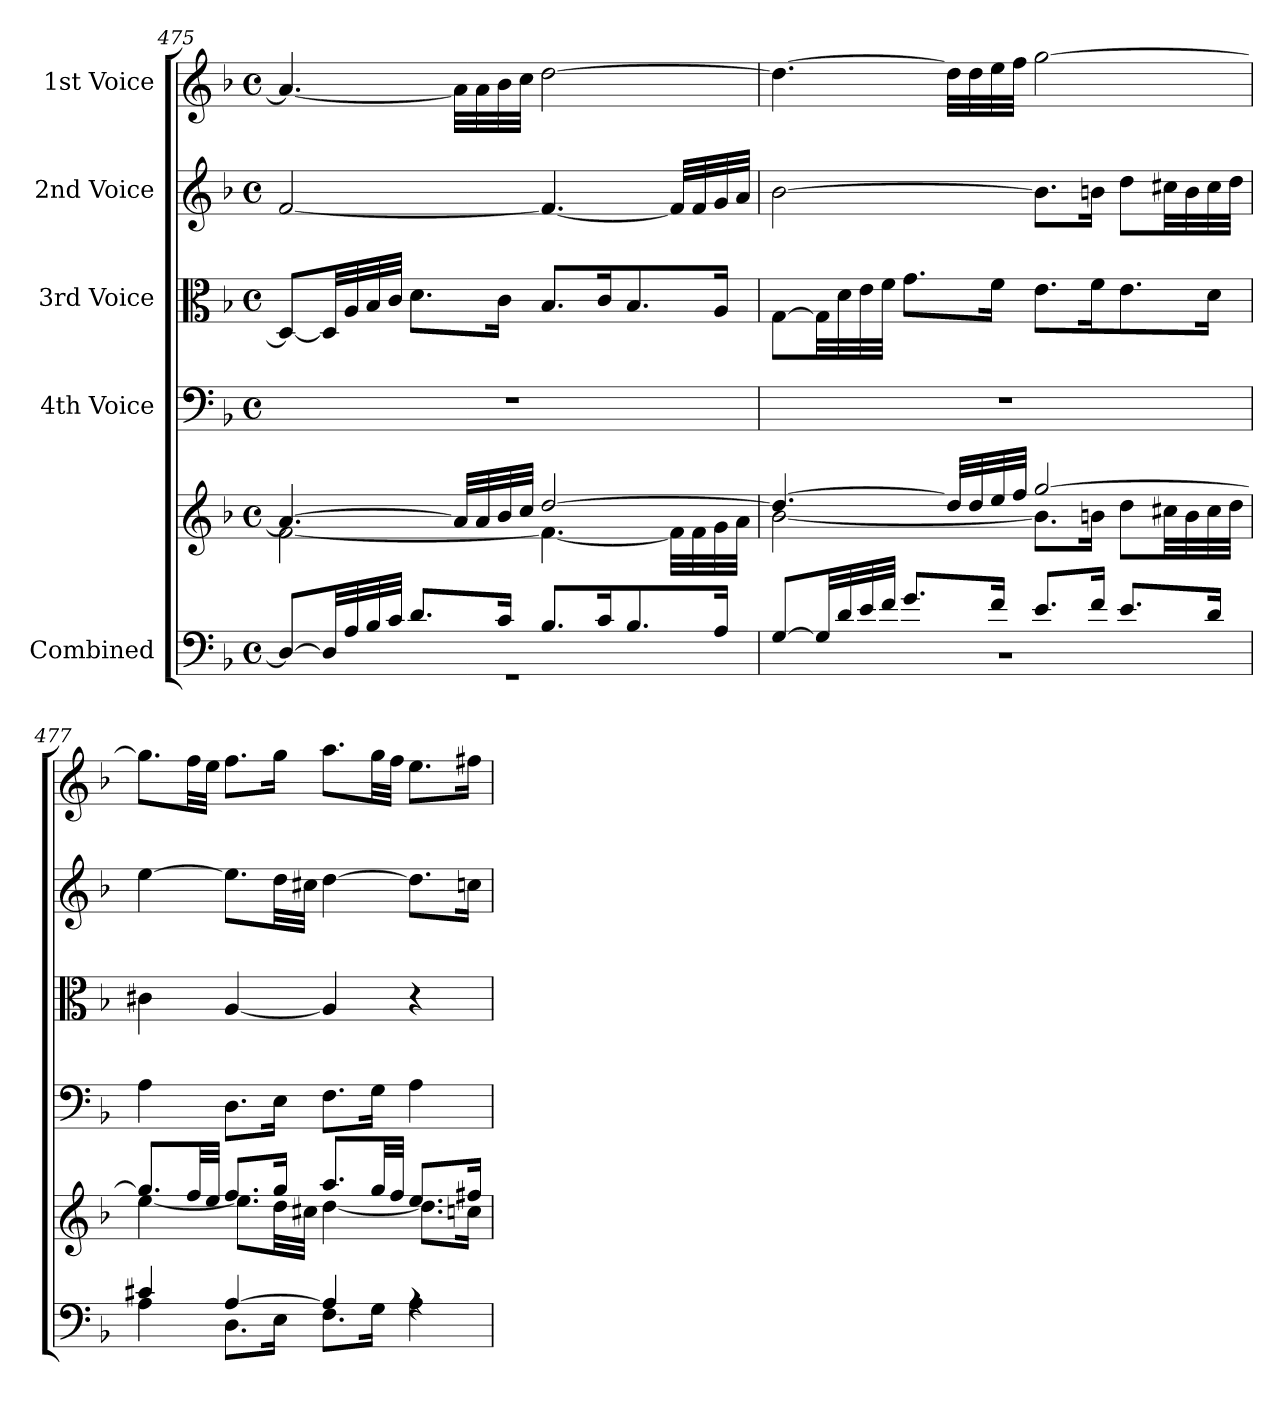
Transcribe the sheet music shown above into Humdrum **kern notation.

**kern	**kern	**kern	**kern	**kern	**kern
*part5	*part5	*part4	*part3	*part2	*part1
*staff6	*staff5	*staff4	*staff3	*staff2	*staff1
*I"Combined	*	*I"4th Voice	*I"3rd Voice	*I"2nd Voice	*I"1st Voice
!!LO:PB:g=z
*clefF4	*clefG2	*clefF4	*clefC3	*clefG2	*clefG2
*k[b-]	*k[b-]	*k[b-]	*k[b-]	*k[b-]	*k[b-]
*M4/4	*M4/4	*M4/4	*M4/4	*M4/4	*M4/4
*met(c)	*met(c)	*met(c)	*met(c)	*met(c)	*met(c)
=475	=475	=475	=475	=475	=475
*^	*^	*	*	*	*
8D/L_	1r	4.a/_	[2f\	1r	8D/L_	[2f/	4.a/_
32D/LL]	.	.	.	.	32D/LL]	.	.
32A/	.	.	.	.	32A/	.	.
32B-/	.	.	.	.	32B-/	.	.
32c/JJJ	.	.	.	.	32c/JJJ	.	.
8.d/L	.	.	.	.	8.d\L	.	.
.	.	32a/LLL]	.	.	.	.	32a\LLL]
.	.	32a/	.	.	.	.	32a\
16c/Jk	.	32b-/	.	.	16c\Jk	.	32b-\
.	.	32cc/JJJ	.	.	.	.	32cc\JJJ
8.B-/L	.	[2dd/	4.f\_	.	8.B-/L	4.f/_	[2dd\
16c/K	.	.	.	.	16c/K	.	.
8.B-/	.	.	.	.	8.B-/	.	.
.	.	.	32f\LLL]	.	.	32f/LLL]	.
.	.	.	32f\	.	.	32f/	.
16A/Jk	.	.	32g\	.	16A/Jk	32g/	.
.	.	.	32a\JJJ	.	.	32a/JJJ	.
=476	=476	=476	=476	=476	=476	=476	=476
[8G/L	1r	4.dd/_	[2b-\	1r	[8G\L	[2b-\	4.dd\_
32G/LL]	.	.	.	.	32G\LL]	.	.
32d/	.	.	.	.	32d\	.	.
32e/	.	.	.	.	32e\	.	.
32f/JJJ	.	.	.	.	32f\JJJ	.	.
8.g/L	.	.	.	.	8.g\L	.	.
.	.	32dd/LLL]	.	.	.	.	32dd\LLL]
.	.	32dd/	.	.	.	.	32dd\
16f/Jk	.	32ee/	.	.	16f\Jk	.	32ee\
.	.	32ff/JJJ	.	.	.	.	32ff\JJJ
8.e/L	.	[2gg/	8.b-\L]	.	8.e\L	8.b-\L]	[2gg\
16f/Jk	.	.	16bn\Jk	.	16f\K	16bn\Jk	.
8.e/L	.	.	8dd\L	.	8.e\	8dd\L	.
.	.	.	32cc#X\LL	.	.	32cc#X\LL	.
.	.	.	32b\	.	.	32b\	.
16d/Jk	.	.	32cc#\	.	16d\Jk	32cc#\	.
.	.	.	32dd\JJJ	.	.	32dd\JJJ	.
!!LO:LB:g=z
=477	=477	=477	=477	=477	=477	=477	=477
4c#X/	4A\	8.gg/L]	[4ee\	4A\	4c#X\	[4ee\	8.gg\L]
.	.	32ff/LL	.	.	.	.	32ff\LL
.	.	32ee/JJJ	.	.	.	.	32ee\JJJ
[4A/	8.D\L	8.ff/L	8.ee\L]	8.D\L	[4A/	8.ee\L]	8.ff\L
.	16E\Jk	16gg/Jk	32dd\LL	16E\Jk	.	32dd\LL	16gg\Jk
.	.	.	32cc#X\JJJ	.	.	32cc#X\JJJ	.
4A/]	8.F\L	8.aa/L	[4dd\	8.F\L	4A/]	[4dd\	8.aa\L
.	16G\Jk	32gg/LL	.	16G\Jk	.	.	32gg\LL
.	.	32ff/JJJ	.	.	.	.	32ff\JJJ
4rA	4A\	8.ee/L	8.dd\L]	4A\	4r	8.dd\L]	8.ee\L
.	.	16ff#X/Jk	16ccn\Jk	.	.	16ccn\Jk	16ff#X\Jk
*v	*v	*	*	*	*	*	*
*	*v	*v	*	*	*	*
=	=	=	=	=	=
*-	*-	*-	*-	*-	*-
